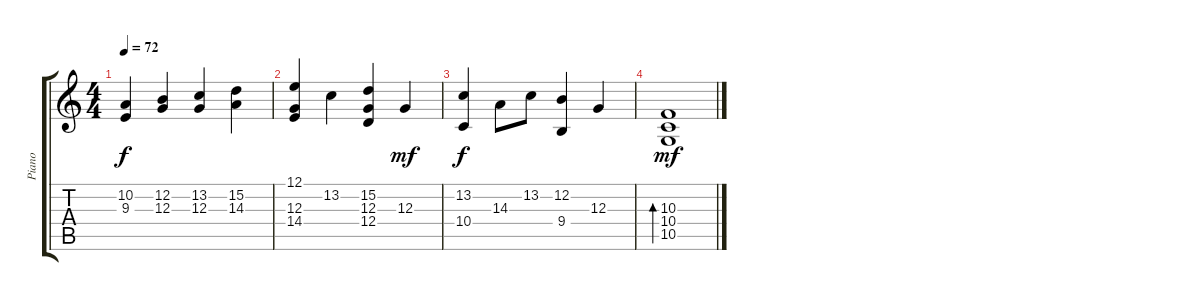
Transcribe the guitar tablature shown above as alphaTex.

\track ("Piano" "Piano") {instrument acousticgrandpiano}
\staff {score tabs}
\tuning (E4 B3 G3 D3 A2 E2) {hide}
\ts (4 4)
\tempo 72
\clef g2
\ks c
(10.2 9.3).4{dy f} (12.2 12.3).4 (13.2 12.3).4 (15.2 14.3).4 |
(12.1 12.3 14.4).4 13.2.4 (15.2 12.3 12.4).4 12.3.4{dy mf} |
(13.2 10.4).4{dy f} 14.3.8 13.2.8 (12.2 9.4).4 12.3.4 |
(10.3 10.4 10.5).1{bd 240 dy mf}
